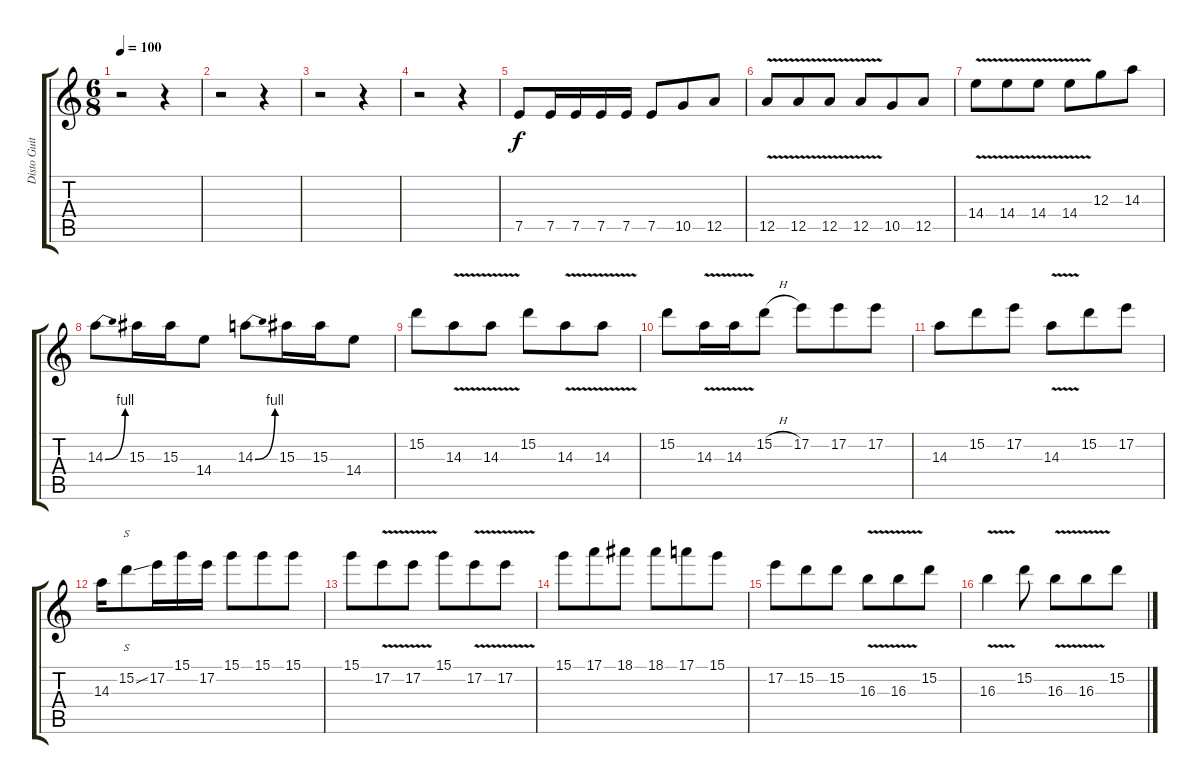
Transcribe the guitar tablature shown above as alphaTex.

\track ("Disto Guit" "Disto Guit") {instrument distortionguitar}
\staff {score tabs}
\tuning (E4 B3 G3 D3 A2 E2) {hide}
\ts (6 8)
\tempo 100
\clef g2
\ks c
r.2{dy f} r.4 |
r.2 r.4 |
r.2 r.4 |
r.2 r.4 |
7.5.8 7.5.16 7.5.16 7.5.16 7.5.16 7.5.8 10.5.8 12.5.8 |
12.5{v}.8 12.5{v}.8 12.5{v}.8 12.5{v}.8 10.5.8 12.5.8 |
14.4{v}.8 14.4{v}.8 14.4{v}.8 14.4{v}.8 12.3.8 14.3.8 |
14.3{be (bend 0 0 60 4)}.8 15.3.16 15.3.16 14.4.8 14.3{be (bend 0 0 60 4)}.8 15.3.16 15.3.16 14.4.8 |
15.2.8 14.3{v}.8 14.3{v}.8 15.2.8 14.3{v}.8 14.3{v}.8 |
15.2.8 14.3{v}.16 14.3{v}.16 15.2{h}.8 17.2.8 17.2.8 17.2.8 |
14.3.8 15.2.8 17.2.8 14.3{v}.8 15.2.8 17.2.8 |
14.3.16 15.2{ss}.8{s} 17.2.16 15.1.16 17.2.16 15.1.8 15.1.8 15.1.8 |
15.1.8 17.2{v}.8 17.2{v}.8 15.1.8 17.2{v}.8 17.2{v}.8 |
15.1.8 17.1.8 18.1.8 18.1.8 17.1.8 15.1.8 |
17.2.8 15.2.8 15.2.8 16.3{v}.8 16.3{v}.8 15.2.8 |
16.3{v}.4 15.2.8 16.3{v}.8 16.3{v}.8 15.2.8
